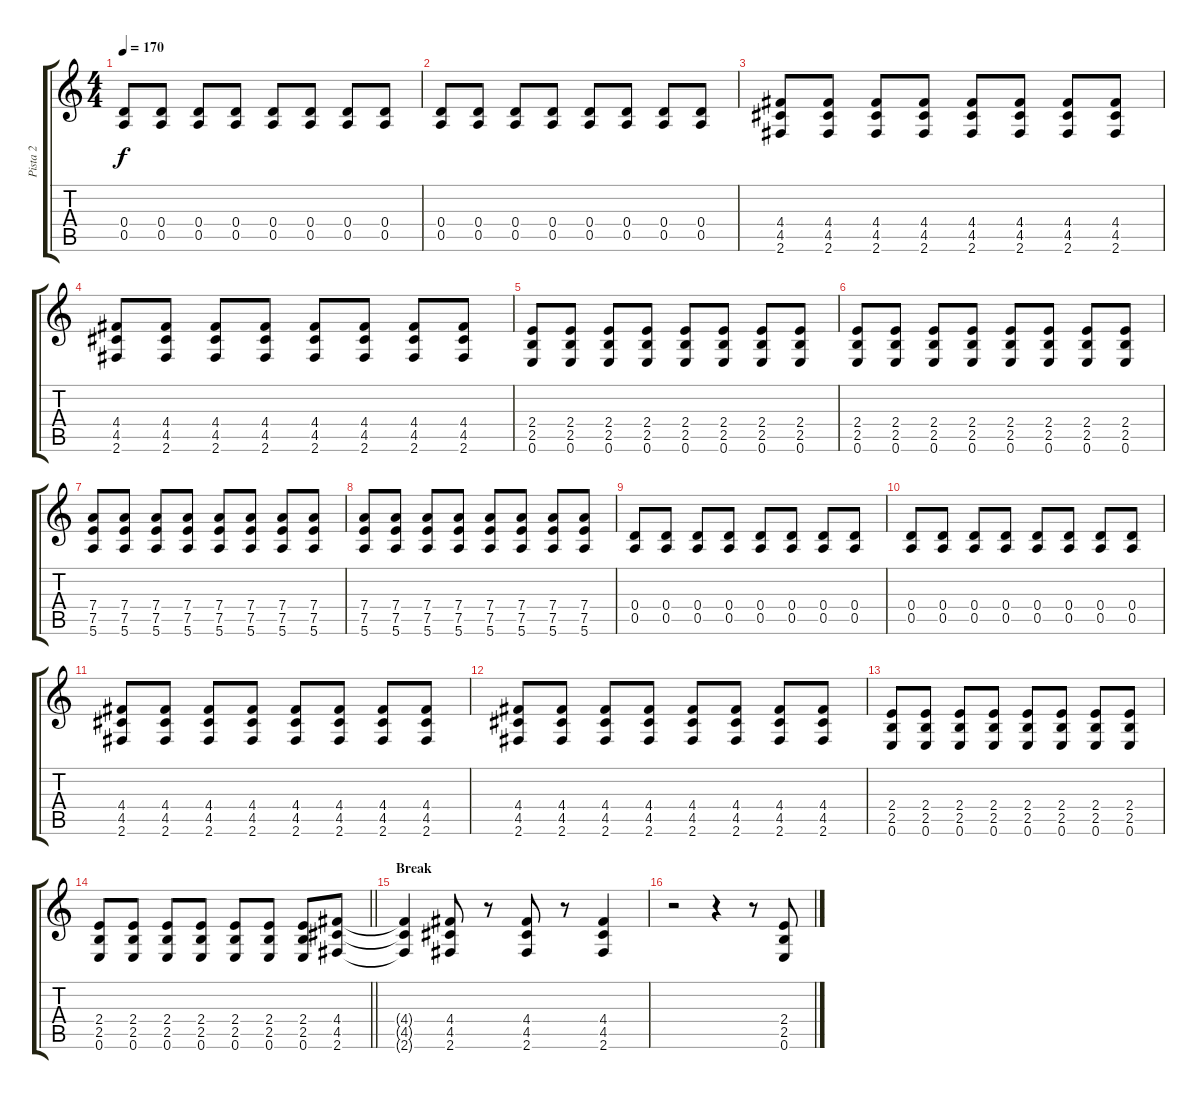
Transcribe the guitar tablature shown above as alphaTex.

\track ("Pista 2" "Pista 2") {instrument electricguitarclean}
\staff {score tabs}
\tuning (E4 B3 G3 D3 A2 E2) {hide}
\ts (4 4)
\tempo 170
\clef g2
\ks c
(0.4 0.5).8{dy f} (0.4 0.5).8 (0.4 0.5).8 (0.4 0.5).8 (0.4 0.5).8 (0.4 0.5).8 (0.4 0.5).8 (0.4 0.5).8 |
(0.4 0.5).8 (0.4 0.5).8 (0.4 0.5).8 (0.4 0.5).8 (0.4 0.5).8 (0.4 0.5).8 (0.4 0.5).8 (0.4 0.5).8 |
(4.4 4.5 2.6).8 (4.4 4.5 2.6).8 (4.4 4.5 2.6).8 (4.4 4.5 2.6).8 (4.4 4.5 2.6).8 (4.4 4.5 2.6).8 (4.4 4.5 2.6).8 (4.4 4.5 2.6).8 |
(4.4 4.5 2.6).8 (4.4 4.5 2.6).8 (4.4 4.5 2.6).8 (4.4 4.5 2.6).8 (4.4 4.5 2.6).8 (4.4 4.5 2.6).8 (4.4 4.5 2.6).8 (4.4 4.5 2.6).8 |
(2.4 2.5 0.6).8 (2.4 2.5 0.6).8 (2.4 2.5 0.6).8 (2.4 2.5 0.6).8 (2.4 2.5 0.6).8 (2.4 2.5 0.6).8 (2.4 2.5 0.6).8 (2.4 2.5 0.6).8 |
(2.4 2.5 0.6).8 (2.4 2.5 0.6).8 (2.4 2.5 0.6).8 (2.4 2.5 0.6).8 (2.4 2.5 0.6).8 (2.4 2.5 0.6).8 (2.4 2.5 0.6).8 (2.4 2.5 0.6).8 |
(7.4 7.5 5.6).8 (7.4 7.5 5.6).8 (7.4 7.5 5.6).8 (7.4 7.5 5.6).8 (7.4 7.5 5.6).8 (7.4 7.5 5.6).8 (7.4 7.5 5.6).8 (7.4 7.5 5.6).8 |
(7.4 7.5 5.6).8 (7.4 7.5 5.6).8 (7.4 7.5 5.6).8 (7.4 7.5 5.6).8 (7.4 7.5 5.6).8 (7.4 7.5 5.6).8 (7.4 7.5 5.6).8 (7.4 7.5 5.6).8 |
(0.4 0.5).8 (0.4 0.5).8 (0.4 0.5).8 (0.4 0.5).8 (0.4 0.5).8 (0.4 0.5).8 (0.4 0.5).8 (0.4 0.5).8 |
(0.4 0.5).8 (0.4 0.5).8 (0.4 0.5).8 (0.4 0.5).8 (0.4 0.5).8 (0.4 0.5).8 (0.4 0.5).8 (0.4 0.5).8 |
(4.4 4.5 2.6).8 (4.4 4.5 2.6).8 (4.4 4.5 2.6).8 (4.4 4.5 2.6).8 (4.4 4.5 2.6).8 (4.4 4.5 2.6).8 (4.4 4.5 2.6).8 (4.4 4.5 2.6).8 |
(4.4 4.5 2.6).8 (4.4 4.5 2.6).8 (4.4 4.5 2.6).8 (4.4 4.5 2.6).8 (4.4 4.5 2.6).8 (4.4 4.5 2.6).8 (4.4 4.5 2.6).8 (4.4 4.5 2.6).8 |
(2.4 2.5 0.6).8 (2.4 2.5 0.6).8 (2.4 2.5 0.6).8 (2.4 2.5 0.6).8 (2.4 2.5 0.6).8 (2.4 2.5 0.6).8 (2.4 2.5 0.6).8 (2.4 2.5 0.6).8 |
\barLineRight lightlight
(2.4 2.5 0.6).8 (2.4 2.5 0.6).8 (2.4 2.5 0.6).8 (2.4 2.5 0.6).8 (2.4 2.5 0.6).8 (2.4 2.5 0.6).8 (2.4 2.5 0.6).8 (4.4 4.5 2.6).8 |
\section ("" "Break")
(4.4{t} 4.5{t} 2.6{t}).4 (4.4 4.5 2.6).8 r.8 (4.4 4.5 2.6).8 r.8 (4.4 4.5 2.6).4 |
r.2 r.4 r.8 (2.4 2.5 0.6).8
